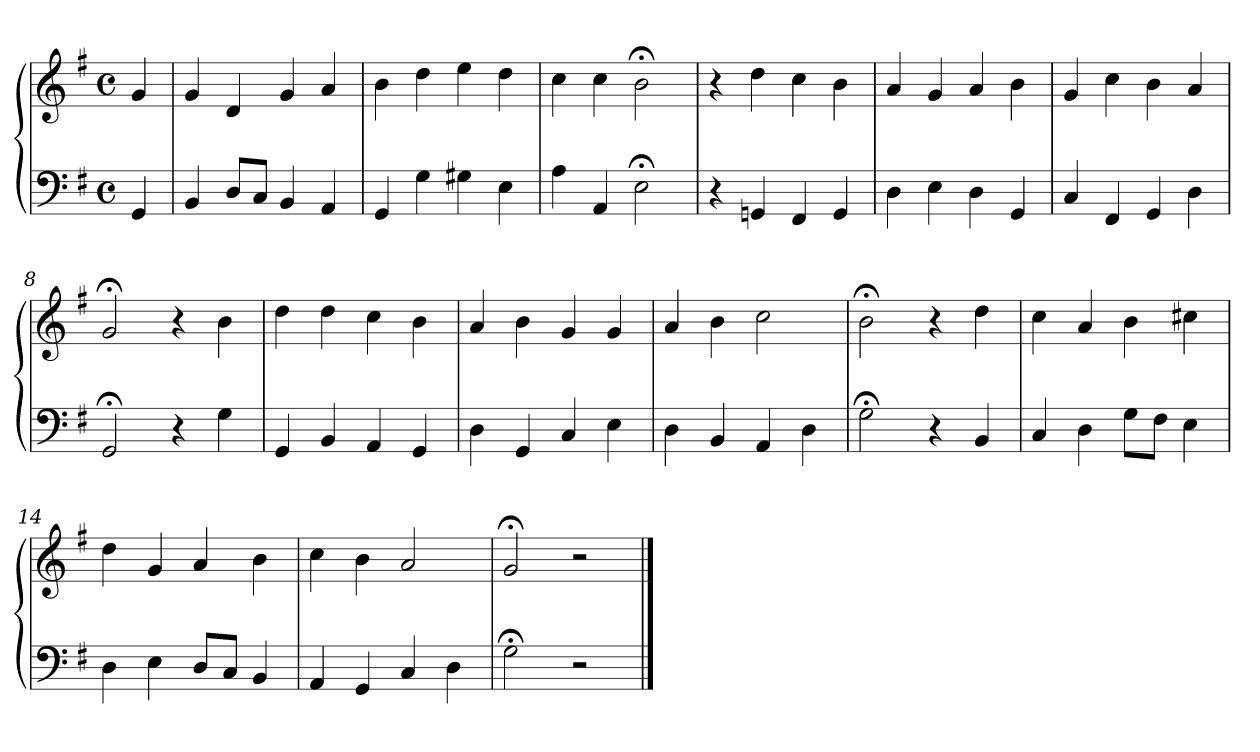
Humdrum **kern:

**kern	**kern
*part1	*part1
*staff2	*staff1
*clefF4	*clefG2
*k[f#]	*k[f#]
*M4/4	*M4/4
*met(c)	*met(c)
=1	=1
4GG	4g
=2	=2
4BB	4g
8DL	4d
8CJ	.
4BB	4g
4AA	4a
=3	=3
4GG	4b
4G	4dd
4G#X	4ee
4E	4dd
=4	=4
4A	4cc
4AA	4cc
2E;<	2b;<
=5	=5
4r	4r
4GGn	4dd
4FF#	4cc
4GG	4b
=6	=6
4D	4a
4E	4g
4D	4a
4GG	4b
=7	=7
4C	4g
4FF#	4cc
4GG	4b
4D	4a
=8	=8
2GG;<	2g;<
4r	4r
4G	4b
!!LO:LB:g=z
=9	=9
4GG	4dd
4BB	4dd
4AA	4cc
4GG	4b
=10	=10
4D	4a
4GG	4b
4C	4g
4E	4g
=11	=11
4D	4a
4BB	4b
4AA	2cc
4D	.
=12	=12
2G;<	2b;<
4r	4r
4BB	4dd
=13	=13
4C	4cc
4D	4a
8GL	4b
8F#J	.
4E	4cc#X
=14	=14
4D	4dd
4E	4g
8DL	4a
8CJ	.
4BB	4b
=15	=15
4AA	4cc
4GG	4b
4C	2a
4D	.
=16	=16
2G;<	2g;<
2r	2r
==	==
*-	*-
